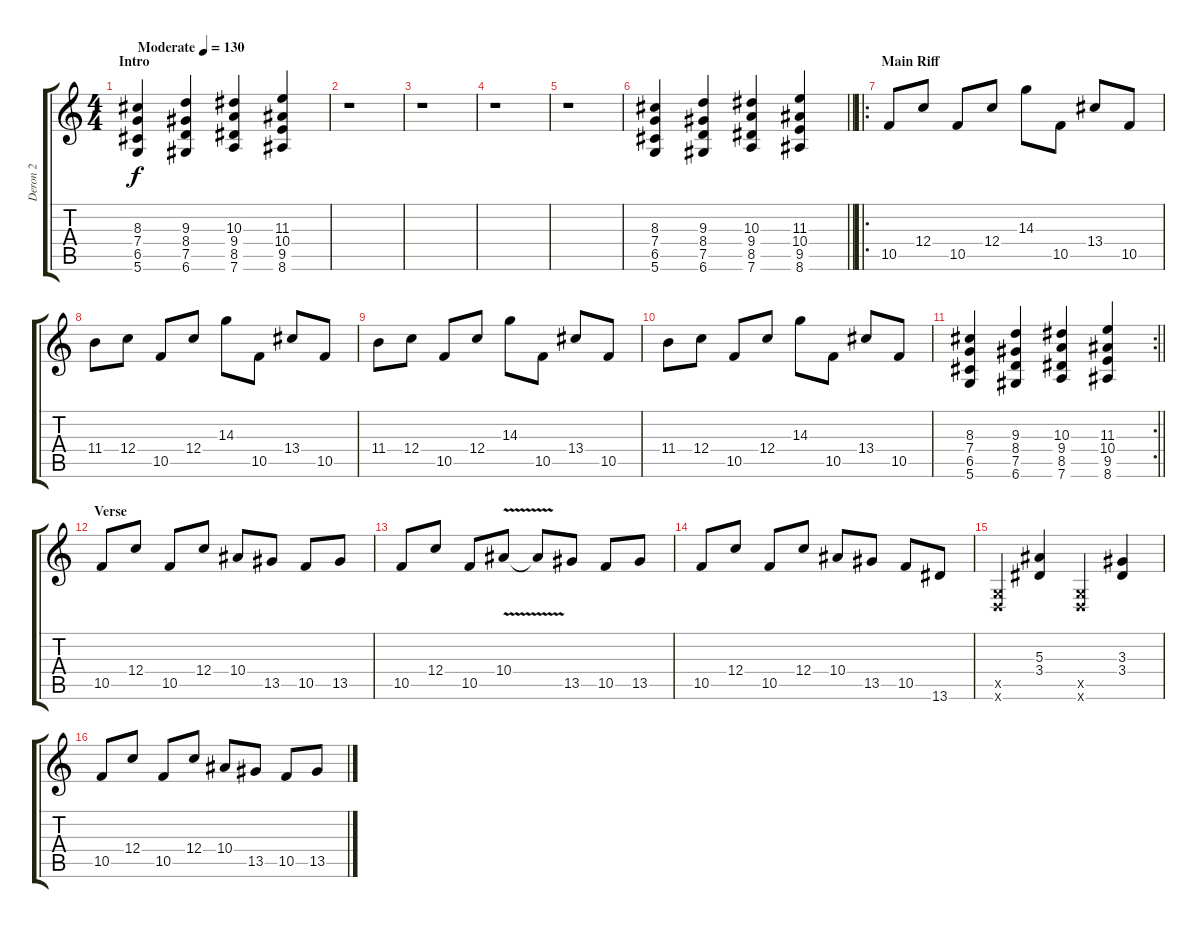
\track ("Deron 2" "Deron 2") {instrument distortionguitar}
\staff {score tabs}
\tuning (D4 A3 F3 C3 G2 D2) {hide}
\ts (4 4)
\section ("" "Intro")
\tempo (130 "Moderate")
\clef g2
\ks c
(8.3 7.4 6.5 5.6).4{dy f instrument distortionguitar} (9.3 8.4 7.5 6.6).4 (10.3 9.4 8.5 7.6).4 (11.3 10.4 9.5 8.6).4 |
r.1 |
r.1 |
r.1 |
r.1 |
\barLineRight lightlight
(8.3 7.4 6.5 5.6).4 (9.3 8.4 7.5 6.6).4 (10.3 9.4 8.5 7.6).4 (11.3 10.4 9.5 8.6).4 |
\ro
\section ("" "Main Riff")
10.5.8 12.4.8 10.5.8 12.4.8 14.3.8 10.5.8 13.4.8 10.5.8 |
11.4.8 12.4.8 10.5.8 12.4.8 14.3.8 10.5.8 13.4.8 10.5.8 |
11.4.8 12.4.8 10.5.8 12.4.8 14.3.8 10.5.8 13.4.8 10.5.8 |
11.4.8 12.4.8 10.5.8 12.4.8 14.3.8 10.5.8 13.4.8 10.5.8 |
\rc 2
\barLineRight lightlight
(8.3 7.4 6.5 5.6).4 (9.3 8.4 7.5 6.6).4 (10.3 9.4 8.5 7.6).4 (11.3 10.4 9.5 8.6).4 |
\section ("" "Verse")
10.5.8 12.4.8 10.5.8 12.4.8 10.4.8 13.5.8 10.5.8 13.5.8 |
10.5.8 12.4.8 10.5.8 10.4{v}.8 10.4{t}.8 13.5.8 10.5.8 13.5.8 |
10.5.8 12.4.8 10.5.8 12.4.8 10.4.8 13.5.8 10.5.8 13.6.8 |
(0.5{x} 0.6{x}).4 (5.3 3.4).4 (0.5{x} 0.6{x}).4 (3.3 3.4).4 |
10.5.8 12.4.8 10.5.8 12.4.8 10.4.8 13.5.8 10.5.8 13.5.8
